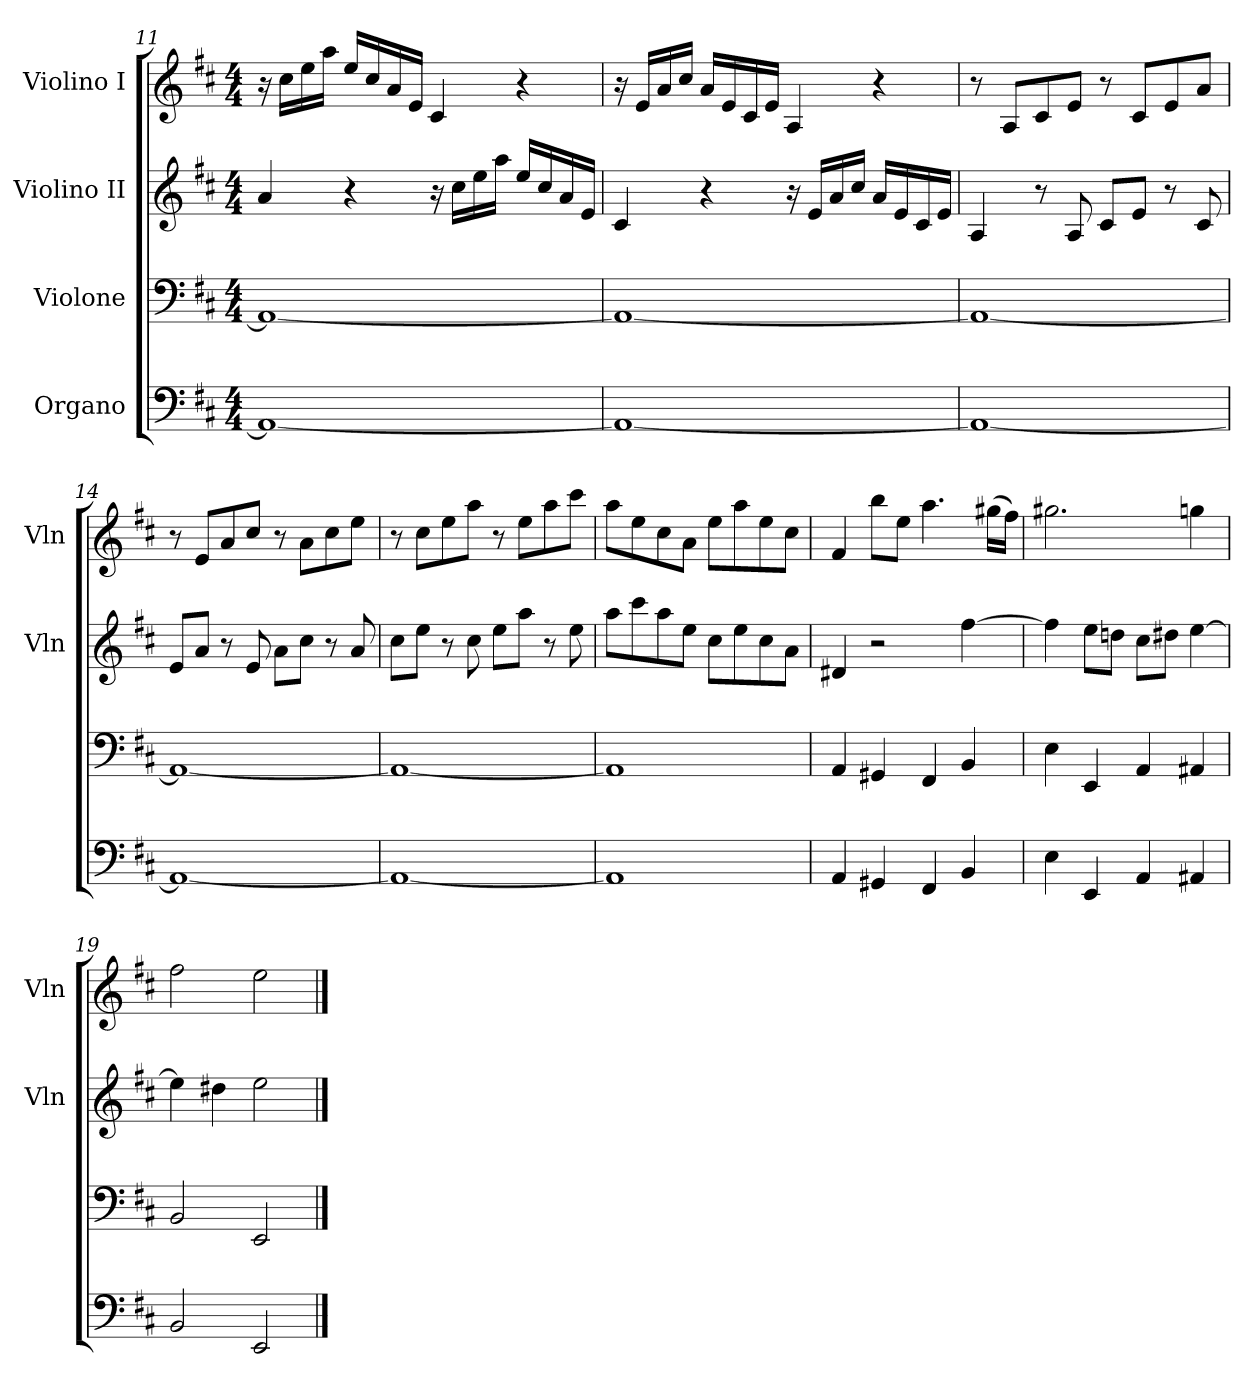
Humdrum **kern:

**kern	**kern	**kern	**kern
*part4	*part3	*part2	*part1
*staff4	*staff3	*staff2	*staff1
*I"Organo	*I"Violone	*I"Violino II	*I"Violino I
*	*	*I'Vln	*I'Vln
*clefF4	*clefF4	*clefG2	*clefG2
*k[f#c#]	*k[f#c#]	*k[f#c#]	*k[f#c#]
*D:	*D:	*D:	*D:
*M4/4	*M4/4	*M4/4	*M4/4
=11	=11	=11	=11
1AA_	1AA_	4a	16r
.	.	.	16cc#LL
.	.	.	16ee
.	.	.	16aaJJ
.	.	4r	16eeLL
.	.	.	16cc#
.	.	.	16a
.	.	.	16eJJ
.	.	16r	4c#
.	.	16cc#LL	.
.	.	16ee	.
.	.	16aaJJ	.
.	.	16eeLL	4r
.	.	16cc#	.
.	.	16a	.
.	.	16eJJ	.
=12	=12	=12	=12
1AA_	1AA_	4c#	16r
.	.	.	16eLL
.	.	.	16a
.	.	.	16cc#JJ
.	.	4r	16aLL
.	.	.	16e
.	.	.	16c#
.	.	.	16eJJ
.	.	16r	4A
.	.	16eLL	.
.	.	16a	.
.	.	16cc#JJ	.
.	.	16aLL	4r
.	.	16e	.
.	.	16c#	.
.	.	16eJJ	.
=13	=13	=13	=13
1AA_	1AA_	4A	8r
.	.	.	8AL
.	.	8r	8c#
.	.	8A	8eJ
.	.	8c#L	8r
.	.	8eJ	8c#L
.	.	8r	8e
.	.	8c#	8aJ
=14	=14	=14	=14
1AA_	1AA_	8eL	8r
.	.	8aJ	8eL
.	.	8r	8a
.	.	8e	8cc#J
.	.	8aL	8r
.	.	8cc#J	8aL
.	.	8r	8cc#
.	.	8a	8eeJ
=15	=15	=15	=15
1AA_	1AA_	8cc#L	8r
.	.	8eeJ	8cc#L
.	.	8r	8ee
.	.	8cc#	8aaJ
.	.	8eeL	8r
.	.	8aaJ	8eeL
.	.	8r	8aa
.	.	8ee	8ccc#J
=16	=16	=16	=16
1AA]	1AA]	8aaL	8aaL
.	.	8ccc#	8ee
.	.	8aa	8cc#
.	.	8eeJ	8aJ
.	.	8cc#L	8eeL
.	.	8ee	8aa
.	.	8cc#	8ee
.	.	8aJ	8cc#J
=17	=17	=17	=17
4AA	4AA	4d#X	4f#
4GG#X	4GG#X	2r	8bbL
.	.	.	8eeJ
4FF#	4FF#	.	4.aa
4BB	4BB	[4ff#	.
.	.	.	(16gg#XLL
.	.	.	16ff#JJ)
=18	=18	=18	=18
4E	4E	4ff#]	2.gg#X
4EE	4EE	8eeL	.
.	.	8ddnJ	.
4AA	4AA	8cc#L	.
.	.	8dd#XJ	.
4AA#X	4AA#X	[4ee	4ggn
=19	=19	=19	=19
2BB	2BB	4ee]	2ff#
.	.	4dd#X	.
2EE	2EE	2ee	2ee
==	==	==	==
*-	*-	*-	*-
